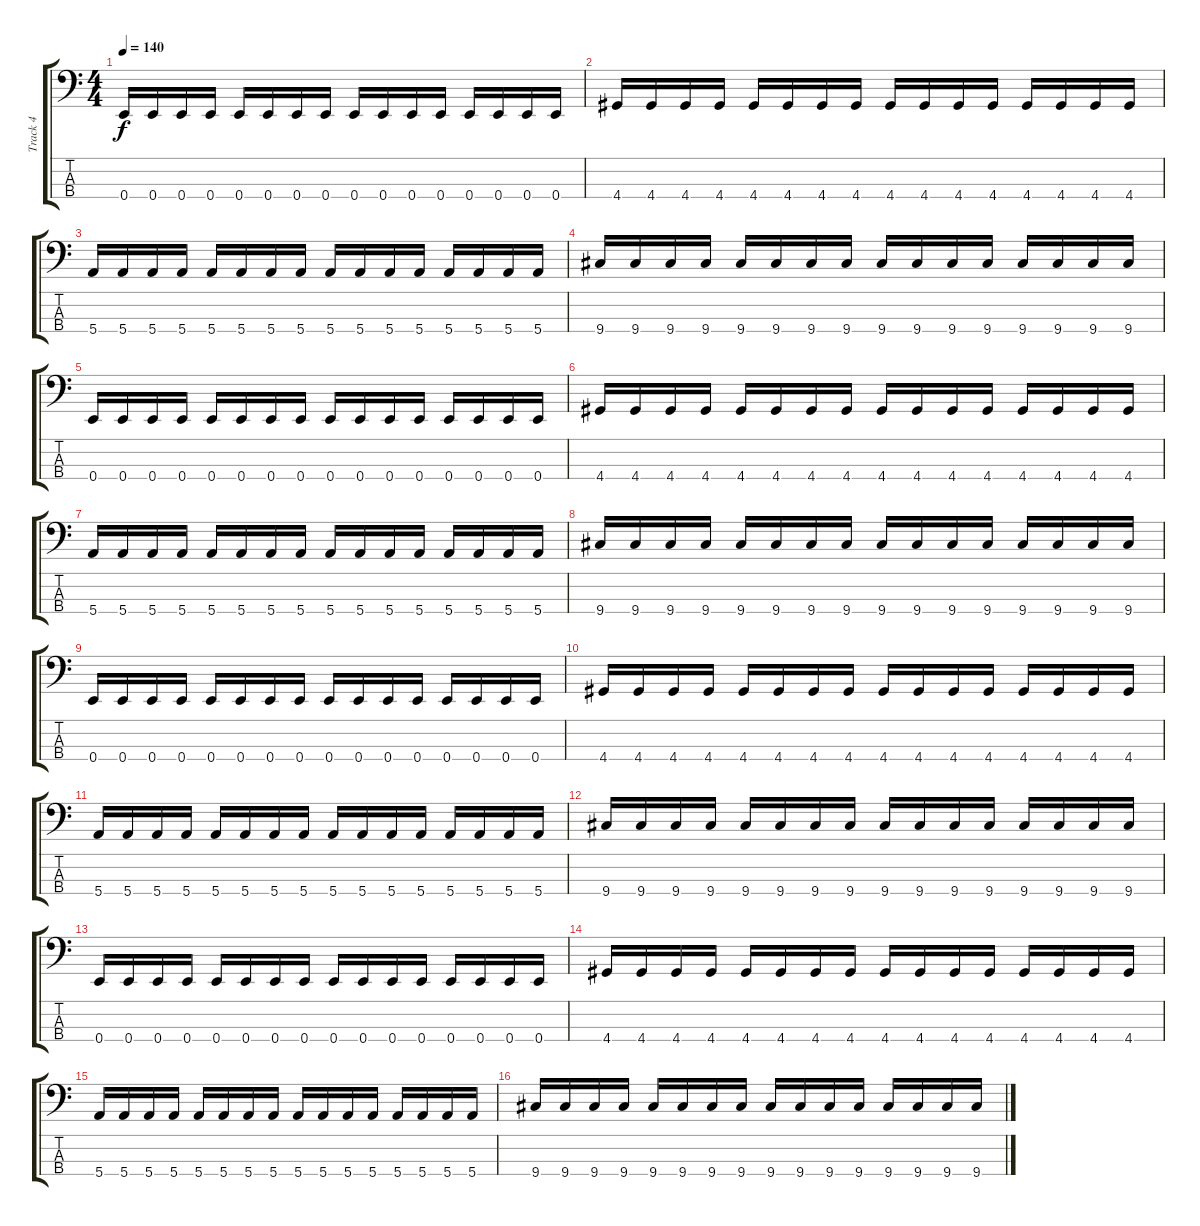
\track ("Track 4" "Track 4") {instrument electricbasspick}
\staff {score tabs}
\tuning (G2 D2 A1 E1) {hide}
\ts (4 4)
\tempo 140
\clef f4
\ks c
0.4.16{dy f} 0.4.16 0.4.16 0.4.16 0.4.16 0.4.16 0.4.16 0.4.16 0.4.16 0.4.16 0.4.16 0.4.16 0.4.16 0.4.16 0.4.16 0.4.16 |
4.4.16 4.4.16 4.4.16 4.4.16 4.4.16 4.4.16 4.4.16 4.4.16 4.4.16 4.4.16 4.4.16 4.4.16 4.4.16 4.4.16 4.4.16 4.4.16 |
5.4.16 5.4.16 5.4.16 5.4.16 5.4.16 5.4.16 5.4.16 5.4.16 5.4.16 5.4.16 5.4.16 5.4.16 5.4.16 5.4.16 5.4.16 5.4.16 |
9.4.16 9.4.16 9.4.16 9.4.16 9.4.16 9.4.16 9.4.16 9.4.16 9.4.16 9.4.16 9.4.16 9.4.16 9.4.16 9.4.16 9.4.16 9.4.16 |
0.4.16 0.4.16 0.4.16 0.4.16 0.4.16 0.4.16 0.4.16 0.4.16 0.4.16 0.4.16 0.4.16 0.4.16 0.4.16 0.4.16 0.4.16 0.4.16 |
4.4.16 4.4.16 4.4.16 4.4.16 4.4.16 4.4.16 4.4.16 4.4.16 4.4.16 4.4.16 4.4.16 4.4.16 4.4.16 4.4.16 4.4.16 4.4.16 |
5.4.16 5.4.16 5.4.16 5.4.16 5.4.16 5.4.16 5.4.16 5.4.16 5.4.16 5.4.16 5.4.16 5.4.16 5.4.16 5.4.16 5.4.16 5.4.16 |
9.4.16 9.4.16 9.4.16 9.4.16 9.4.16 9.4.16 9.4.16 9.4.16 9.4.16 9.4.16 9.4.16 9.4.16 9.4.16 9.4.16 9.4.16 9.4.16 |
0.4.16 0.4.16 0.4.16 0.4.16 0.4.16 0.4.16 0.4.16 0.4.16 0.4.16 0.4.16 0.4.16 0.4.16 0.4.16 0.4.16 0.4.16 0.4.16 |
4.4.16 4.4.16 4.4.16 4.4.16 4.4.16 4.4.16 4.4.16 4.4.16 4.4.16 4.4.16 4.4.16 4.4.16 4.4.16 4.4.16 4.4.16 4.4.16 |
5.4.16 5.4.16 5.4.16 5.4.16 5.4.16 5.4.16 5.4.16 5.4.16 5.4.16 5.4.16 5.4.16 5.4.16 5.4.16 5.4.16 5.4.16 5.4.16 |
9.4.16 9.4.16 9.4.16 9.4.16 9.4.16 9.4.16 9.4.16 9.4.16 9.4.16 9.4.16 9.4.16 9.4.16 9.4.16 9.4.16 9.4.16 9.4.16 |
0.4.16 0.4.16 0.4.16 0.4.16 0.4.16 0.4.16 0.4.16 0.4.16 0.4.16 0.4.16 0.4.16 0.4.16 0.4.16 0.4.16 0.4.16 0.4.16 |
4.4.16 4.4.16 4.4.16 4.4.16 4.4.16 4.4.16 4.4.16 4.4.16 4.4.16 4.4.16 4.4.16 4.4.16 4.4.16 4.4.16 4.4.16 4.4.16 |
5.4.16 5.4.16 5.4.16 5.4.16 5.4.16 5.4.16 5.4.16 5.4.16 5.4.16 5.4.16 5.4.16 5.4.16 5.4.16 5.4.16 5.4.16 5.4.16 |
9.4.16 9.4.16 9.4.16 9.4.16 9.4.16 9.4.16 9.4.16 9.4.16 9.4.16 9.4.16 9.4.16 9.4.16 9.4.16 9.4.16 9.4.16 9.4.16
